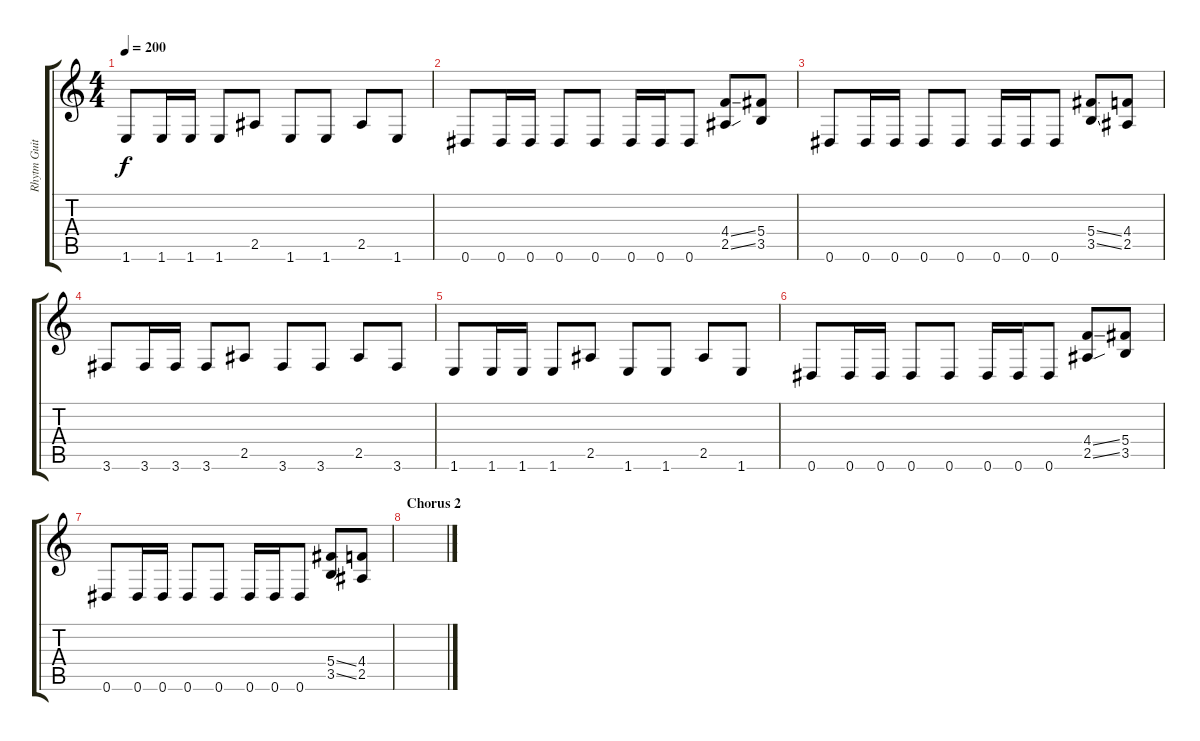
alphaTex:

\track ("Rhytm Guitar" "Rhytm Guit") {instrument distortionguitar}
\staff {score tabs}
\tuning (Eb4 Bb3 Gb3 Db3 Ab2 Eb2) {hide}
\ts (4 4)
\tempo 200
\clef g2
\ks c
1.6.8{dy f} 1.6.16 1.6.16 1.6.8 2.5.8 1.6.8 1.6.8 2.5.8 1.6.8 |
0.6.8 0.6.16 0.6.16 0.6.8 0.6.8 0.6.16 0.6.16 0.6.8 (4.4{ss} 2.5{ss}).8 (5.4 3.5).8 |
0.6.8 0.6.16 0.6.16 0.6.8 0.6.8 0.6.16 0.6.16 0.6.8 (5.4{ss} 3.5{ss}).8 (4.4 2.5).8 |
3.6.8 3.6.16 3.6.16 3.6.8 2.5.8 3.6.8 3.6.8 2.5.8 3.6.8 |
1.6.8 1.6.16 1.6.16 1.6.8 2.5.8 1.6.8 1.6.8 2.5.8 1.6.8 |
0.6.8 0.6.16 0.6.16 0.6.8 0.6.8 0.6.16 0.6.16 0.6.8 (4.4{ss} 2.5{ss}).8 (5.4 3.5).8 |
0.6.8 0.6.16 0.6.16 0.6.8 0.6.8 0.6.16 0.6.16 0.6.8 (5.4{ss} 3.5{ss}).8 (4.4 2.5).8 |
\section ("" "Chorus 2")
